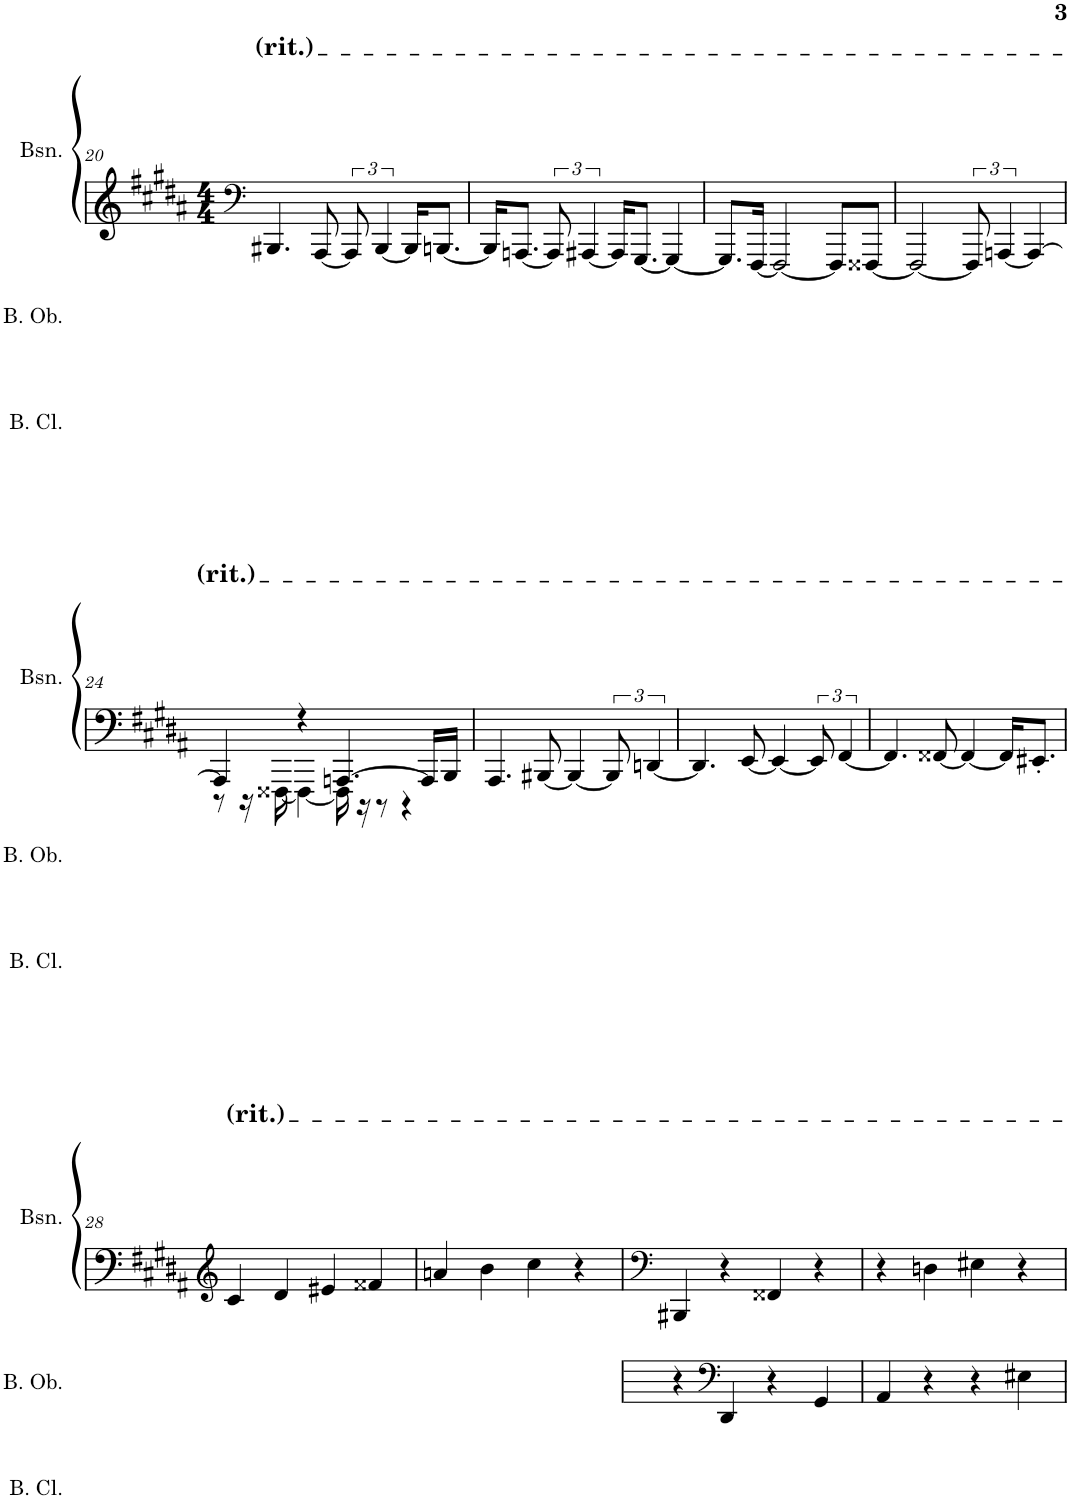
**kern	**kern	**kern	**kern
*part3	*part2	*part1	*part1
*staff4	*staff3	*staff2	*staff1
*I"Bass Clarinet	*I"Bass Oboe	*I"Bassoon	*
*I'B. Cl.	*I'B. Ob.	*I'Bsn.	*
!!LO:PB:g=z
*clefG2	*clefG2	*clefF4	*clefG2
*Trd8c14	*	*	*
*k[b-e-a-d-g-]	*k[f#c#g#d#a#]	*k[f#c#g#d#a#]	*k[f#c#g#d#a#]
*M4/4	*M4/4	*M4/4	*M4/4
=20	=20	=20	=20
1r	1r	4.BBB#X/	1r
.	.	[8AAA#/	.
.	.	12AAA#/]	.
.	.	[6BBB#/	.
.	.	16BBB#/KL]	.
.	.	[8.BBBn/J	.
=21	=21	=21	=21
1r	1r	16BBB/KL]	1r
.	.	[8.AAAn/J	.
.	.	12AAA/]	.
.	.	[6AAA#X/	.
.	.	16AAA#/KL]	.
.	.	[8.GGG#/J	.
.	.	4GGG#/_	.
=22	=22	=22	=22
1r	1r	8.GGG#/L]	1r
.	.	[16FFF#/Jk	.
.	.	2FFF#/_	.
.	.	8FFF#/L]	.
.	.	[8FFF##X/J	.
=23	=23	=23	=23
1r	1r	2FFF##/_	1r
.	.	12FFF##/]	.
.	.	[6AAAn/	.
.	.	4AAA/_	.
!!LO:LB:g=z
=24	=24	=24	=24
*	*	*^	*
1r	1r	4AAA/]	8r	1r
.	.	.	16r	.
.	.	.	[16FFF##X\	.
.	.	4r	4FFF##\_	.
.	.	[4.AAAn/	16FFF##\]	.
.	.	.	16r	.
.	.	.	8r	.
.	.	.	4r	.
.	.	16AAA/LL]	.	.
.	.	16BBB/JJ	.	.
*	*	*v	*v	*
=25	=25	=25	=25
1r	1r	4.AAA#/	1r
.	.	[8BBB#X/	.
.	.	4BBB#/_	.
.	.	12BBB#/]	.
.	.	[6DDn/	.
=26	=26	=26	=26
1r	1r	4.DD/]	1r
.	.	[8EE/	.
.	.	4EE/_	.
.	.	12EE/]	.
.	.	[6FF#/	.
=27	=27	=27	=27
1r	1r	4.FF#/]	1r
.	.	[8FF##X/	.
.	.	4FF##/_	.
.	.	16FF##/KL]	.
.	.	8.EE#X'/J	.
!!LO:LB:g=z
=28	=28	=28	=28
*	*	*clefG2	*
1r	1r	4c#/	1r
.	.	4d#/	.
.	.	4e#X/	.
.	.	4f##X/	.
=29	=29	=29	=29
1r	1r	4an/	1r
.	.	4b\	.
.	.	4cc#\	.
.	.	4r	.
=30	=30	=30	=30
*	*	*clefF4	*
1r	4r	4BBB#X/	1r
*	*clefF4	*	*
.	4DD#/	4r	.
.	4r	4FF##X/	.
.	4GG#/	4r	.
=31	=31	=31	=31
1r	4AA#/	4r	1r
.	4r	4Dn\	.
.	4r	4E#X\	.
.	4E#X\	4r	.
=	=	=	=
*-	*-	*-	*-
